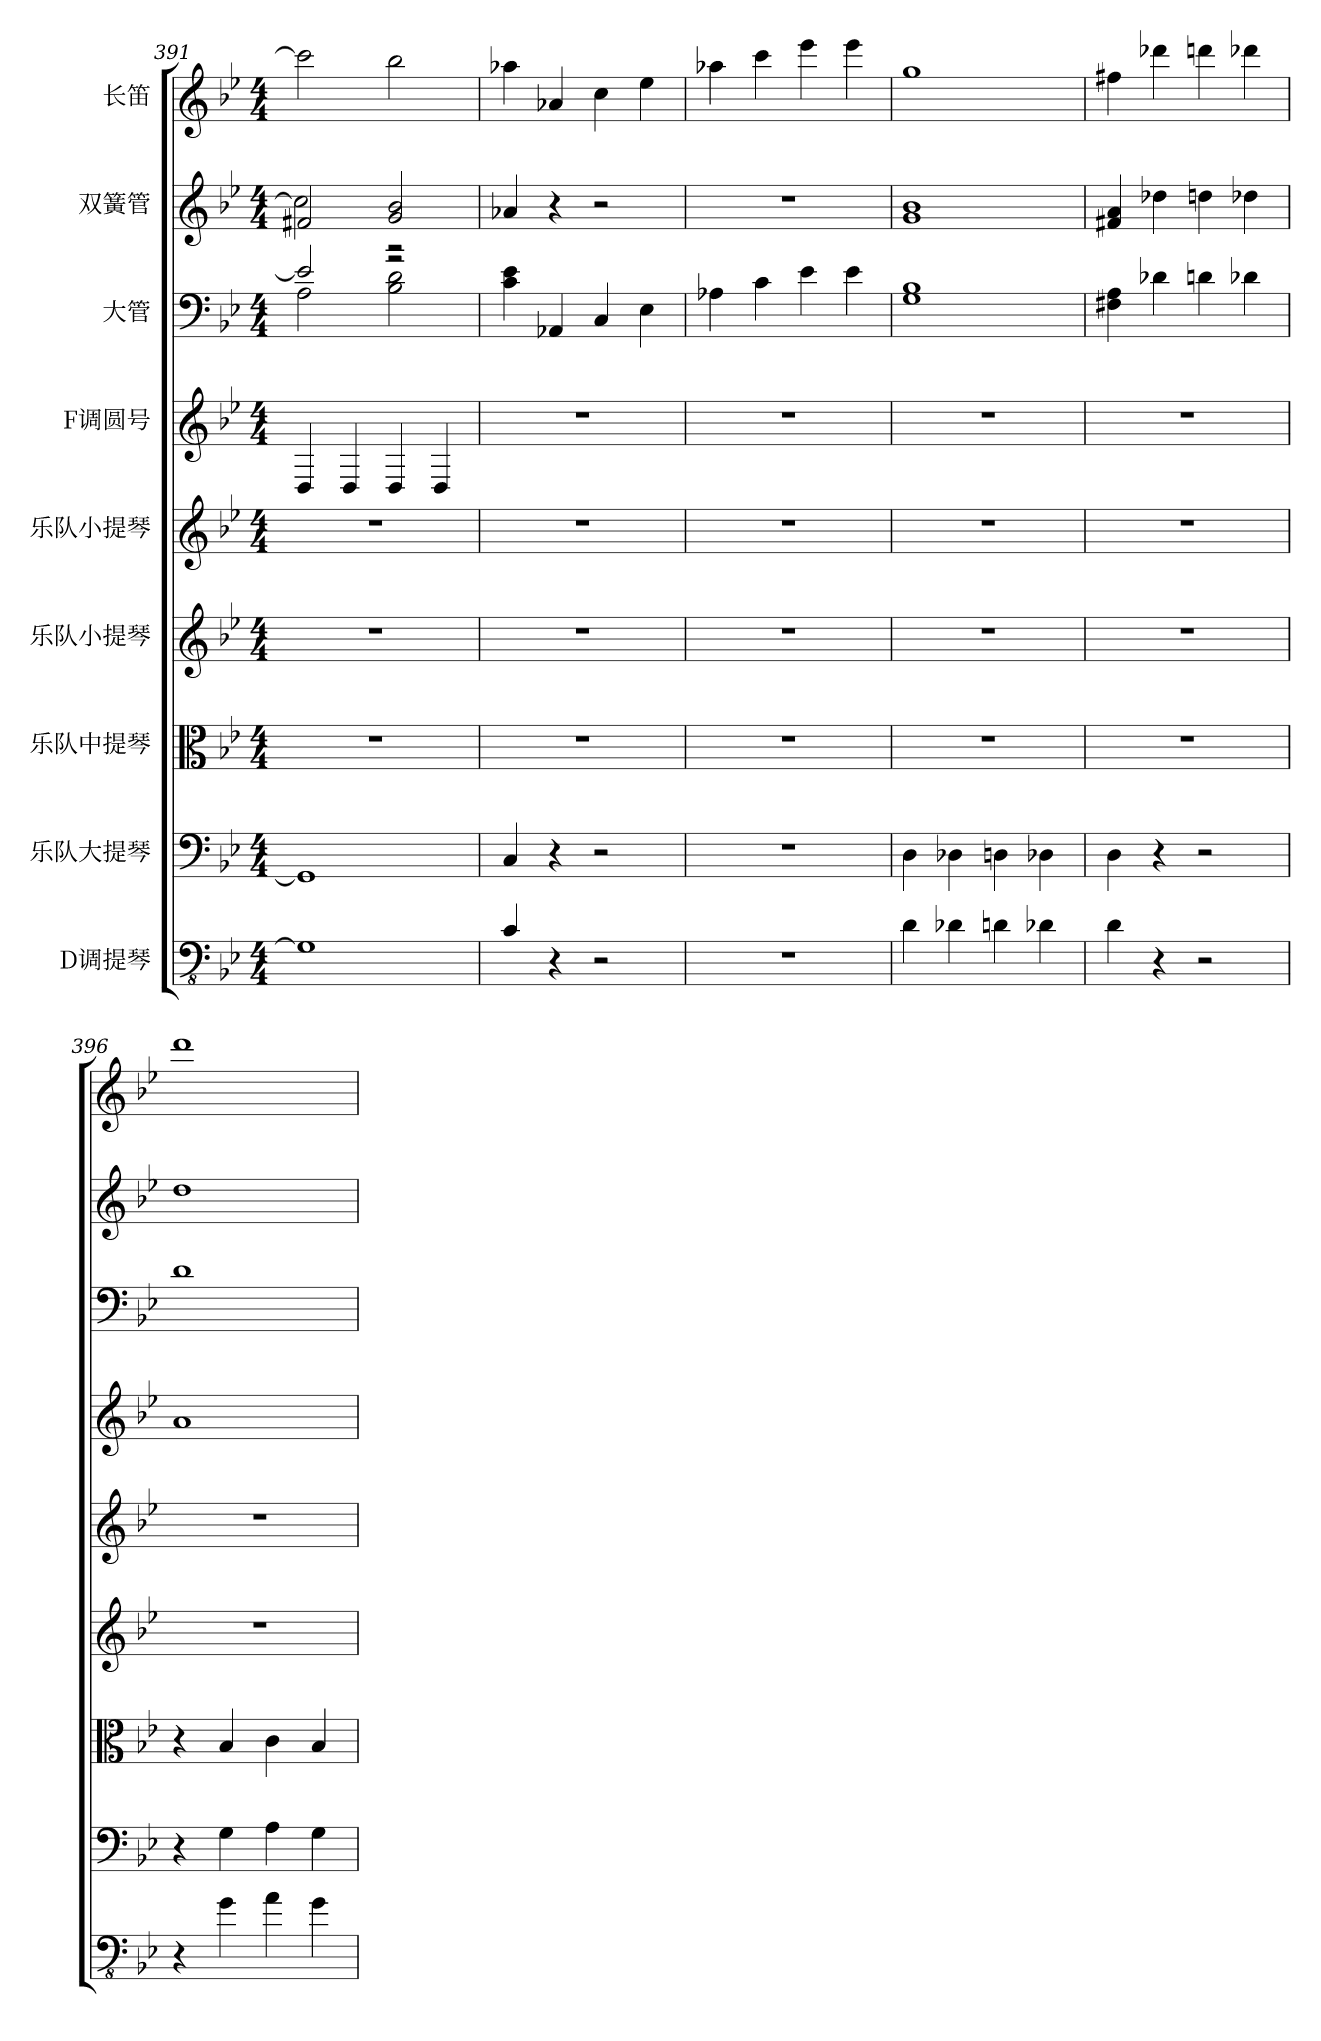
**kern	**kern	**kern	**kern	**kern	**kern	**kern	**kern	**kern
*part9	*part8	*part7	*part6	*part5	*part4	*part3	*part2	*part1
*staff9	*staff8	*staff7	*staff6	*staff5	*staff4	*staff3	*staff2	*staff1
*I"D调提琴	*I"乐队大提琴	*I"乐队中提琴	*I"乐队小提琴	*I"乐队小提琴	*I"F调圆号	*I"大管	*I"双簧管	*I"长笛
*clefFv4	*clefF4	*clefC3	*clefG2	*clefG2	*clefG2	*clefF4	*clefG2	*clefG2
*ITrd7c12	*	*	*	*	*ITrd4c7	*	*	*
*k[b-e-]	*k[b-e-]	*k[b-e-]	*k[b-e-]	*k[b-e-]	*k[b-e-a-]	*k[b-e-]	*k[b-e-]	*k[b-e-]
*M4/4	*M4/4	*M4/4	*M4/4	*M4/4	*M4/4	*M4/4	*M4/4	*M4/4
=391	=391	=391	=391	=391	=391	=391	=391	=391
*	*	*	*	*	*	*^	*^	*
1GGG]	1GG]	1r	1r	1r	4GG/	2e-/]	2A\	2f#X/	2cc\]	2ccc\]
.	.	.	.	.	4GG/	.	.	.	.	.
.	.	.	.	.	4GG/	2r	2B-\ 2d\	2g/ 2b-/	2r	2bb-\
.	.	.	.	.	4GG/	.	.	.	.	.
*	*	*	*	*	*	*v	*v	*	*	*
*	*	*	*	*	*	*	*v	*v	*
=392	=392	=392	=392	=392	=392	=392	=392	=392
4CC/	4C/	1r	1r	1r	1r	4c\ 4e-\	4a-X/	4aa-X\
4r	4r	.	.	.	.	4AA-X/	4r	4a-X/
2r	2r	.	.	.	.	4C/	2r	4cc\
.	.	.	.	.	.	4E-\	.	4ee-\
!!LO:PB:g=z
=393	=393	=393	=393	=393	=393	=393	=393	=393
1r	1r	1r	1r	1r	1r	4A-X\	1r	4aa-X\
.	.	.	.	.	.	4c\	.	4ccc\
.	.	.	.	.	.	4e-\	.	4eee-\
.	.	.	.	.	.	4e-\	.	4eee-\
=394	=394	=394	=394	=394	=394	=394	=394	=394
4DD\	4D\	1r	1r	1r	1r	1G 1B-	1g 1b-	1gg
4DD-X\	4D-X\	.	.	.	.	.	.	.
4DDn\	4Dn\	.	.	.	.	.	.	.
4DD-X\	4D-X\	.	.	.	.	.	.	.
=395	=395	=395	=395	=395	=395	=395	=395	=395
4DD\	4D\	1r	1r	1r	1r	4F#X\ 4A\	4f#X/ 4a/	4ff#X\
4r	4r	.	.	.	.	4d-X\	4dd-X\	4ddd-X\
2r	2r	.	.	.	.	4dn\	4ddn\	4dddn\
.	.	.	.	.	.	4d-X\	4dd-X\	4ddd-X\
=396	=396	=396	=396	=396	=396	=396	=396	=396
4r	4r	4r	1r	1r	1d	1d	1dd	1ddd
4GG\	4G\	4B-/	.	.	.	.	.	.
4AA\	4A\	4c\	.	.	.	.	.	.
4GG\	4G\	4B-/	.	.	.	.	.	.
=	=	=	=	=	=	=	=	=
*-	*-	*-	*-	*-	*-	*-	*-	*-
